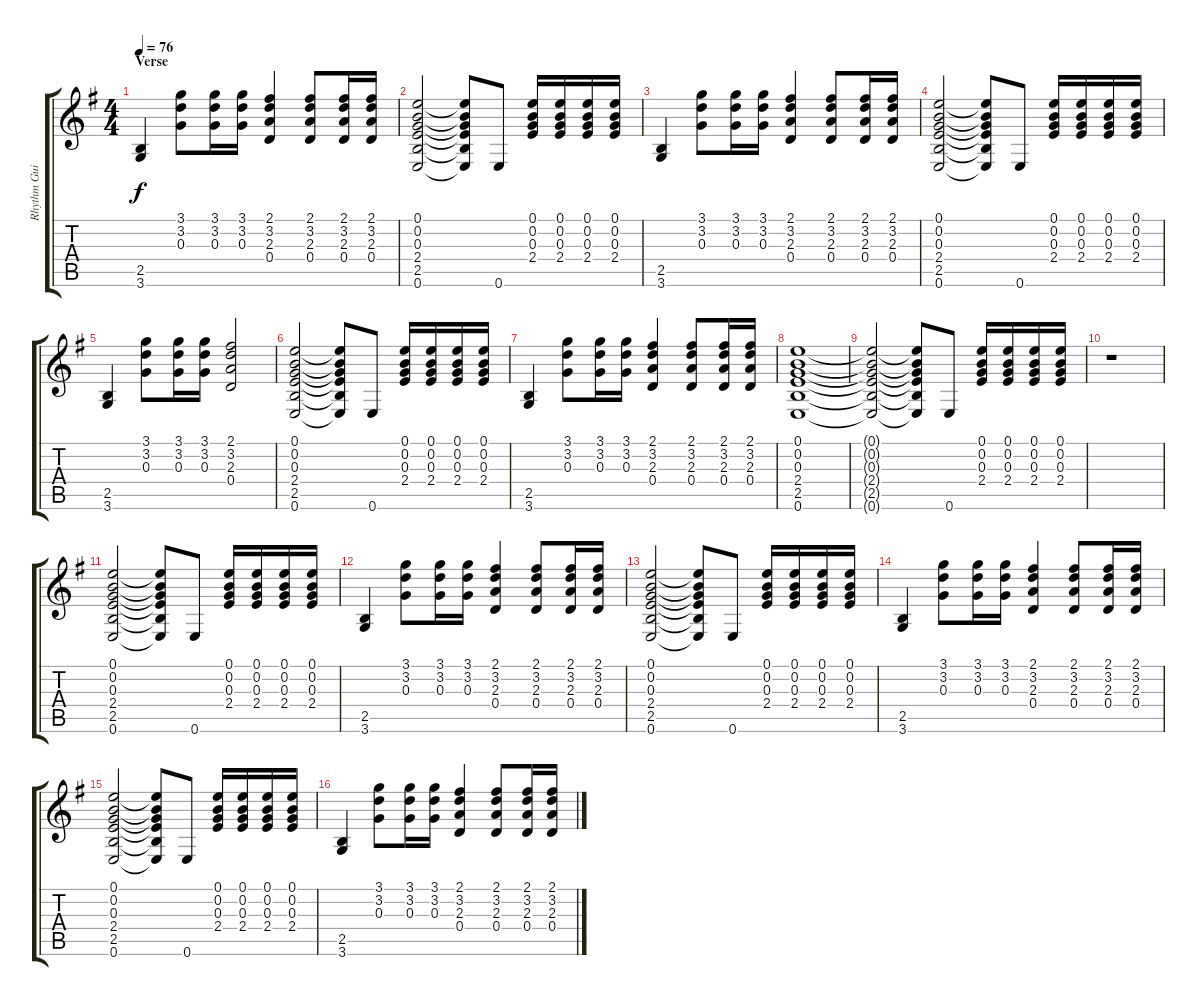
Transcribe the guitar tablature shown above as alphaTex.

\track ("Rhythm Guitar" "Rhythm Gui") {instrument acousticguitarsteel}
\staff {score tabs}
\tuning (E4 B3 G3 D3 A2 E2) {hide}
\ts (4 4)
\section ("" "Verse")
\tempo 76
\clef g2
\ks g
(2.5 3.6).4{dy f} (3.1 3.2 0.3).8 (3.1 3.2 0.3).16 (3.1 3.2 0.3).16 (2.1 3.2 2.3 0.4).4 (2.1 3.2 2.3 0.4).8 (2.1 3.2 2.3 0.4).16 (2.1 3.2 2.3 0.4).16 |
(0.1 0.2 0.3 2.4 2.5 0.6).2 (0.1{t} 0.2{t} 0.3{t} 2.4{t} 2.5{t} 0.6{t}).8 0.6.8 (0.1 0.2 0.3 2.4).16 (0.1 0.2 0.3 2.4).16 (0.1 0.2 0.3 2.4).16 (0.1 0.2 0.3 2.4).16 |
(2.5 3.6).4 (3.1 3.2 0.3).8 (3.1 3.2 0.3).16 (3.1 3.2 0.3).16 (2.1 3.2 2.3 0.4).4 (2.1 3.2 2.3 0.4).8 (2.1 3.2 2.3 0.4).16 (2.1 3.2 2.3 0.4).16 |
(0.1 0.2 0.3 2.4 2.5 0.6).2 (0.1{t} 0.2{t} 0.3{t} 2.4{t} 2.5{t} 0.6{t}).8 0.6.8 (0.1 0.2 0.3 2.4).16 (0.1 0.2 0.3 2.4).16 (0.1 0.2 0.3 2.4).16 (0.1 0.2 0.3 2.4).16 |
(2.5 3.6).4 (3.1 3.2 0.3).8 (3.1 3.2 0.3).16 (3.1 3.2 0.3).16 (2.1 3.2 2.3 0.4).2 |
(0.1 0.2 0.3 2.4 2.5 0.6).2 (0.1{t} 0.2{t} 0.3{t} 2.4{t} 2.5{t} 0.6{t}).8 0.6.8 (0.1 0.2 0.3 2.4).16 (0.1 0.2 0.3 2.4).16 (0.1 0.2 0.3 2.4).16 (0.1 0.2 0.3 2.4).16 |
(2.5 3.6).4 (3.1 3.2 0.3).8 (3.1 3.2 0.3).16 (3.1 3.2 0.3).16 (2.1 3.2 2.3 0.4).4 (2.1 3.2 2.3 0.4).8 (2.1 3.2 2.3 0.4).16 (2.1 3.2 2.3 0.4).16 |
(0.1 0.2 0.3 2.4 2.5 0.6).1 |
(0.1{t} 0.2{t} 0.3{t} 2.4{t} 2.5{t} 0.6{t}).2 (0.1{t} 0.2{t} 0.3{t} 2.4{t} 2.5{t} 0.6{t}).8 0.6.8 (0.1 0.2 0.3 2.4).16 (0.1 0.2 0.3 2.4).16 (0.1 0.2 0.3 2.4).16 (0.1 0.2 0.3 2.4).16 |
r.1 |
(0.1 0.2 0.3 2.4 2.5 0.6).2 (0.1{t} 0.2{t} 0.3{t} 2.4{t} 2.5{t} 0.6{t}).8 0.6.8 (0.1 0.2 0.3 2.4).16 (0.1 0.2 0.3 2.4).16 (0.1 0.2 0.3 2.4).16 (0.1 0.2 0.3 2.4).16 |
(2.5 3.6).4 (3.1 3.2 0.3).8 (3.1 3.2 0.3).16 (3.1 3.2 0.3).16 (2.1 3.2 2.3 0.4).4 (2.1 3.2 2.3 0.4).8 (2.1 3.2 2.3 0.4).16 (2.1 3.2 2.3 0.4).16 |
(0.1 0.2 0.3 2.4 2.5 0.6).2 (0.1{t} 0.2{t} 0.3{t} 2.4{t} 2.5{t} 0.6{t}).8 0.6.8 (0.1 0.2 0.3 2.4).16 (0.1 0.2 0.3 2.4).16 (0.1 0.2 0.3 2.4).16 (0.1 0.2 0.3 2.4).16 |
(2.5 3.6).4 (3.1 3.2 0.3).8 (3.1 3.2 0.3).16 (3.1 3.2 0.3).16 (2.1 3.2 2.3 0.4).4 (2.1 3.2 2.3 0.4).8 (2.1 3.2 2.3 0.4).16 (2.1 3.2 2.3 0.4).16 |
(0.1 0.2 0.3 2.4 2.5 0.6).2 (0.1{t} 0.2{t} 0.3{t} 2.4{t} 2.5{t} 0.6{t}).8 0.6.8 (0.1 0.2 0.3 2.4).16 (0.1 0.2 0.3 2.4).16 (0.1 0.2 0.3 2.4).16 (0.1 0.2 0.3 2.4).16 |
(2.5 3.6).4 (3.1 3.2 0.3).8 (3.1 3.2 0.3).16 (3.1 3.2 0.3).16 (2.1 3.2 2.3 0.4).4 (2.1 3.2 2.3 0.4).8 (2.1 3.2 2.3 0.4).16 (2.1 3.2 2.3 0.4).16
